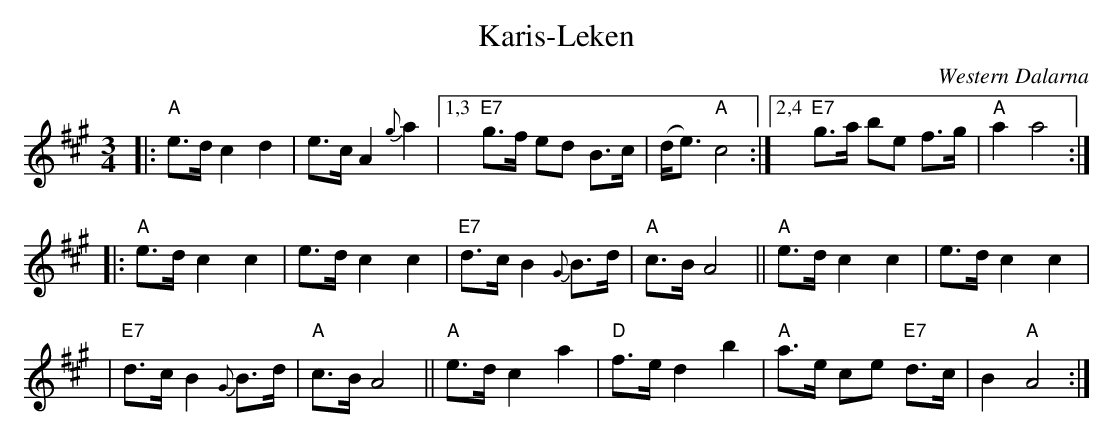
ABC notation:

X:1
T: Karis-Leken
O: Western Dalarna
M: 3/4
L: 1/8
K: A
|: "A"e>d c2 d2 | e>c A2 {g}a2 \
|1,3 "E7"g>f ed B>c | (d<e) "A"c4 \
:|2,4 "E7"g>a be f>g | "A"a2 a4 :|
|: "A"e>d c2 c2 | e>d c2 c2 \
| "E7"d>c B2 {G}B>d | "A"c>B A4 \
|| "A"e>d c2 c2 | e>d c2 c2 |
| "E7"d>c B2 {G}B>d | "A"c>B A4 \
|| "A"e>d c2 a2 | "D"f>e d2 b2 \
| "A"a>e ce "E7"d>c | B2 "A"A4 :|
